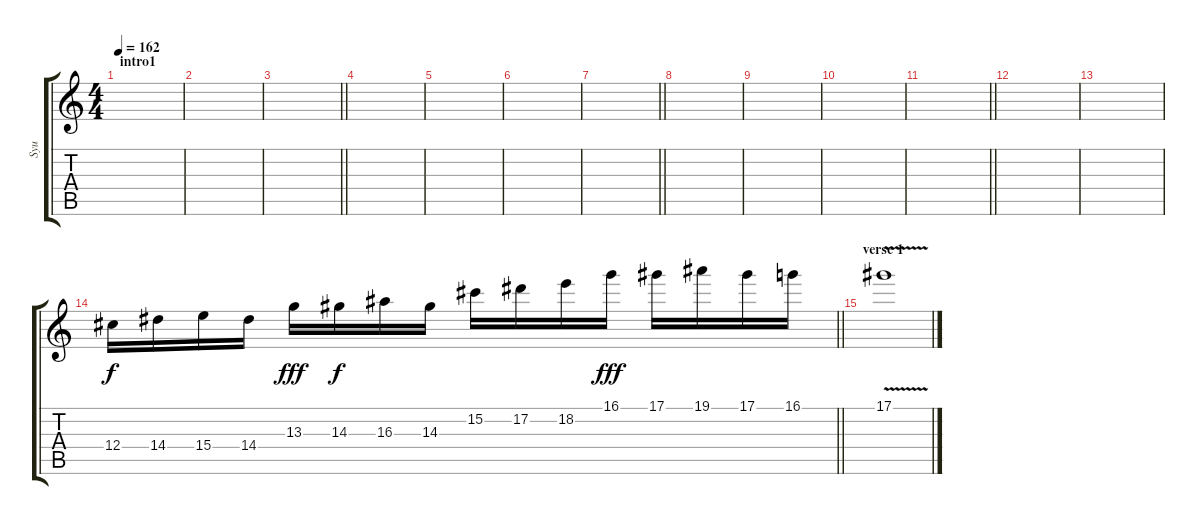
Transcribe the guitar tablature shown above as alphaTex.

\track ("Syu" "Syu") {instrument overdrivenguitar}
\staff {score tabs}
\tuning (Eb4 Bb3 Gb3 Db3 Ab2 Eb2) {hide}
\ts (4 4)
\section ("" "intro1")
\tempo 162
\clef g2
\ks c
|
|
\barLineRight lightlight
|
|
|
|
\barLineRight lightlight
|
|
|
|
\barLineRight lightlight
|
|
|
\barLineRight lightlight
12.4.16 14.4.16 15.4.16 14.4.16 13.3.16{dy fff} 14.3.16{dy f} 16.3.16 14.3.16 15.2.16 17.2.16 18.2.16 16.1.16{dy fff} 17.1.16 19.1.16 17.1.16 16.1.16 |
\section ("" "verse 1")
17.1{v}.1
